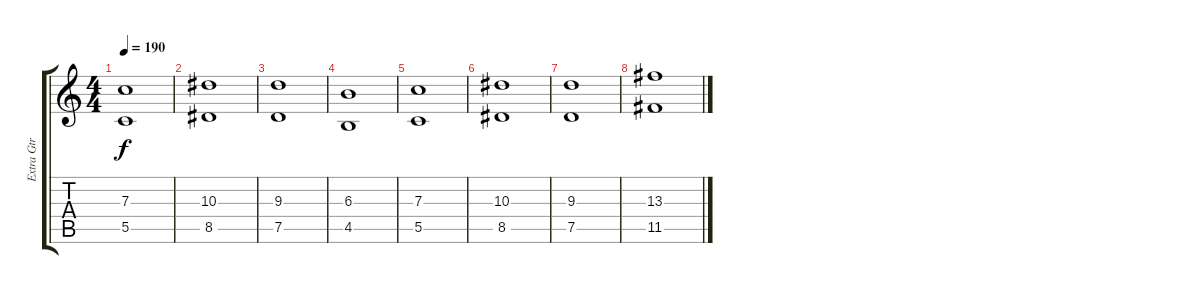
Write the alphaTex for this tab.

\track ("Extra Gtr" "Extra Gtr") {instrument distortionguitar}
\staff {score tabs}
\tuning (D4 A3 F3 C3 G2 D2) {hide}
\ts (4 4)
\tempo 190
\clef g2
\ks c
(7.3 5.5).1{dy f volume 12 balance 16} |
(10.3 8.5).1 |
(9.3 7.5).1 |
(6.3 4.5).1 |
(7.3 5.5).1 |
(10.3 8.5).1 |
(9.3 7.5).1 |
(13.3 11.5).1
